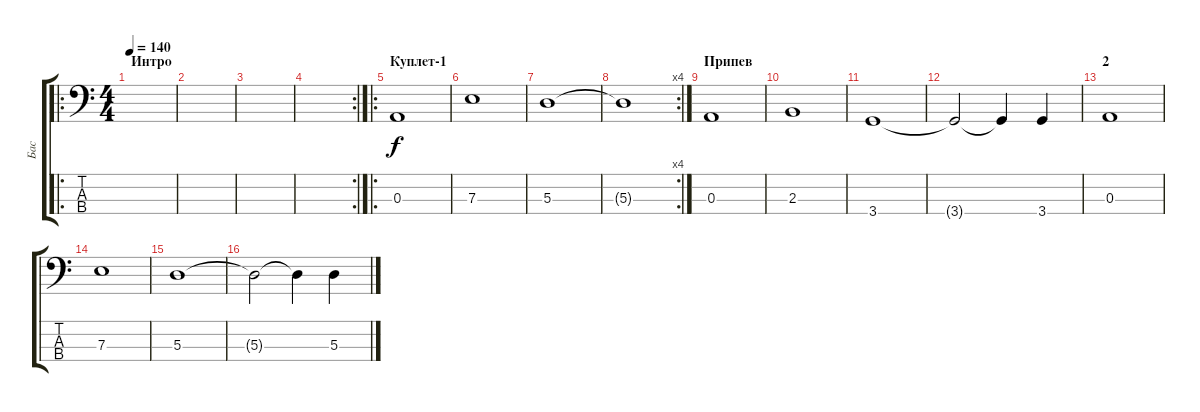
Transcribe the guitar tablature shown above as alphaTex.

\track ("Бас" "Бас") {instrument electricbasspick}
\staff {score tabs}
\tuning (G2 D2 A1 E1) {hide}
\ro
\ts (4 4)
\section ("" "Интро")
\tempo 140
\clef f4
\ks c
|
|
|
\rc 2
|
\ro
\section ("" "Куплет-1")
0.3.1 |
7.3.1 |
5.3.1 |
\rc 4
5.3{t}.1 |
\section ("" "Припев")
0.3.1 |
2.3.1 |
3.4.1 |
3.4{t}.2 3.4{t}.4 3.4.4 |
\section ("" "2")
0.3.1 |
7.3.1 |
5.3.1 |
5.3{t}.2 5.3{t}.4 5.3.4
